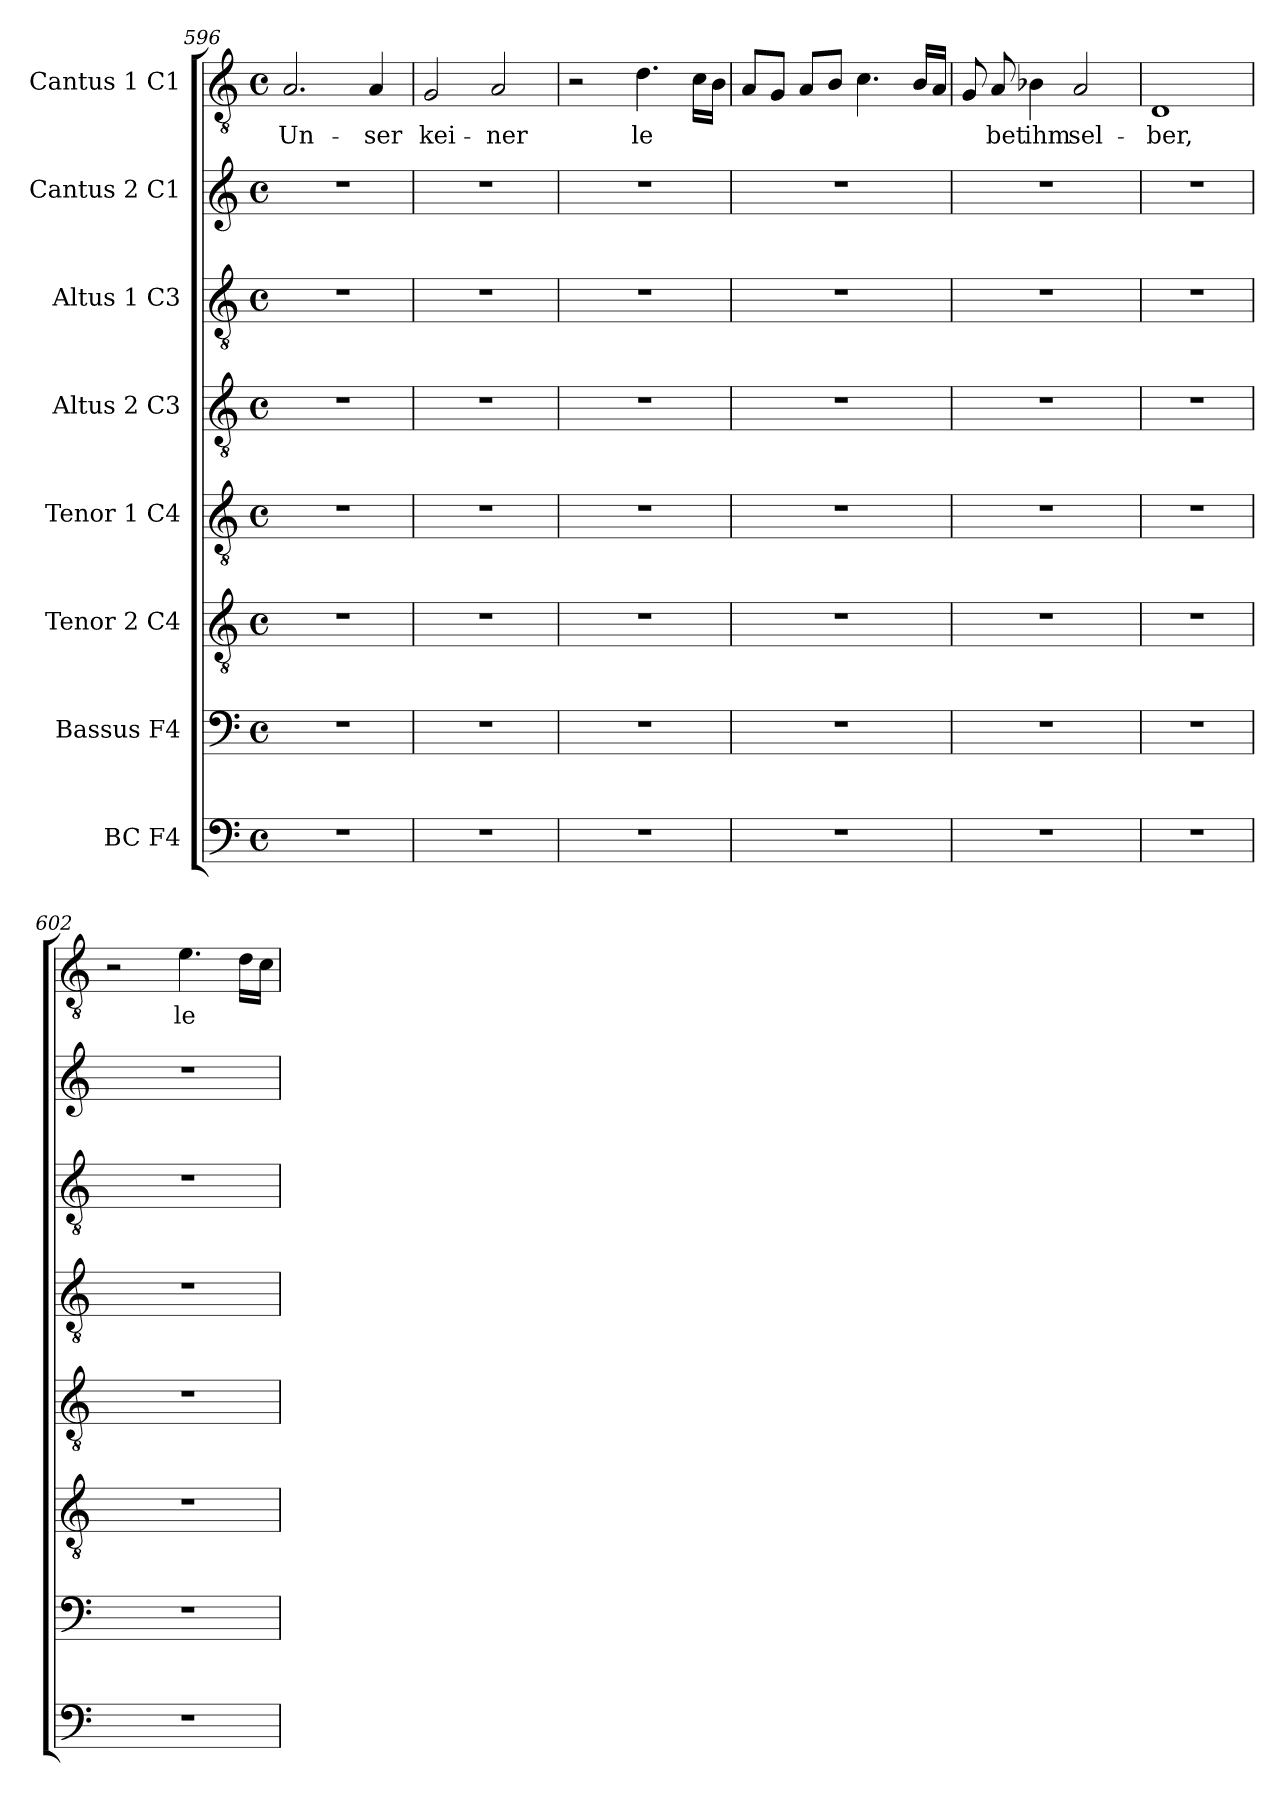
**kern	**kern	**kern	**kern	**kern	**kern	**kern	**kern	**text
*part8	*part7	*part6	*part5	*part4	*part3	*part2	*part1	*part1
*staff8	*staff7	*staff6	*staff5	*staff4	*staff3	*staff2	*staff1	*staff1
*I"BC  F4	*I"Bassus  F4	*I"Tenor 2  C4	*I"Tenor 1  C4	*I"Altus 2  C3	*I"Altus 1  C3	*I"Cantus 2  C1	*I"Cantus 1  C1	*
*clefF4	*clefF4	*clefGv2	*clefGv2	*clefGv2	*clefGv2	*clefG2	*clefGv2	*
*k[]	*k[]	*k[]	*k[]	*k[]	*k[]	*k[]	*k[]	*
*C:	*C:	*C:	*C:	*C:	*C:	*C:	*C:	*
*M4/4	*M4/4	*M4/4	*M4/4	*M4/4	*M4/4	*M4/4	*M4/4	*
*met(c)	*met(c)	*met(c)	*met(c)	*met(c)	*met(c)	*met(c)	*met(c)	*
=596	=596	=596	=596	=596	=596	=596	=596	=596
!	!	!	!	!	!	!	!	!LO:LY:b:cj
1r	1r	1r	1r	1r	1r	1r	2.A/	Un-
!	!	!	!	!	!	!	!	!LO:LY:b:cj
.	.	.	.	.	.	.	4A/	-ser
=597	=597	=597	=597	=597	=597	=597	=597	=597
!	!	!	!	!	!	!	!	!LO:LY:b:cj
1r	1r	1r	1r	1r	1r	1r	2G/	kei-
!	!	!	!	!	!	!	!	!LO:LY:b:cj
.	.	.	.	.	.	.	2A/	-ner
=598	=598	=598	=598	=598	=598	=598	=598	=598
1r	1r	1r	1r	1r	1r	1r	2r	.
!	!	!	!	!	!	!	!	!LO:LY:b:cj
.	.	.	.	.	.	.	4.d\	le-
!	!	!	!	!	!	!	!	!LO:LY:b:cj
.	.	.	.	.	.	.	16c\L	--
!	!	!	!	!	!	!	!	!LO:LY:b:cj
.	.	.	.	.	.	.	16B\J	--
=599	=599	=599	=599	=599	=599	=599	=599	=599
!	!	!	!	!	!	!	!	!LO:LY:b:cj
1r	1r	1r	1r	1r	1r	1r	8A/L	--
!	!	!	!	!	!	!	!	!LO:LY:b:cj
.	.	.	.	.	.	.	8G/J	--
!	!	!	!	!	!	!	!	!LO:LY:b:cj
.	.	.	.	.	.	.	8A/L	--
!	!	!	!	!	!	!	!	!LO:LY:b:cj
.	.	.	.	.	.	.	8B/J	--
!	!	!	!	!	!	!	!	!LO:LY:b:cj
.	.	.	.	.	.	.	4.c\	--
!	!	!	!	!	!	!	!	!LO:LY:b:cj
.	.	.	.	.	.	.	16B/L	--
!	!	!	!	!	!	!	!	!LO:LY:b:cj
.	.	.	.	.	.	.	16A/J	--
=600	=600	=600	=600	=600	=600	=600	=600	=600
!	!	!	!	!	!	!	!	!LO:LY:b:cj
1r	1r	1r	1r	1r	1r	1r	8G/	--
!	!	!	!	!	!	!	!	!LO:LY:b:cj
.	.	.	.	.	.	.	8A/	-bet
!	!	!	!	!	!	!	!	!LO:LY:b:cj
.	.	.	.	.	.	.	4B-X\	ihm
!	!	!	!	!	!	!	!	!LO:LY:b:cj
.	.	.	.	.	.	.	2A/	sel-
=601	=601	=601	=601	=601	=601	=601	=601	=601
!	!	!	!	!	!	!	!	!LO:LY:b:cj
1r	1r	1r	1r	1r	1r	1r	1D	-ber,
!!LO:PB:g=z
=602	=602	=602	=602	=602	=602	=602	=602	=602
1r	1r	1r	1r	1r	1r	1r	2r	.
!	!	!	!	!	!	!	!	!LO:LY:b:cj
.	.	.	.	.	.	.	4.e\	le-
!	!	!	!	!	!	!	!	!LO:LY:b:cj
.	.	.	.	.	.	.	16d\L	--
!	!	!	!	!	!	!	!	!LO:LY:b:cj
.	.	.	.	.	.	.	16c\J	--
=	=	=	=	=	=	=	=	=
*-	*-	*-	*-	*-	*-	*-	*-	*-
